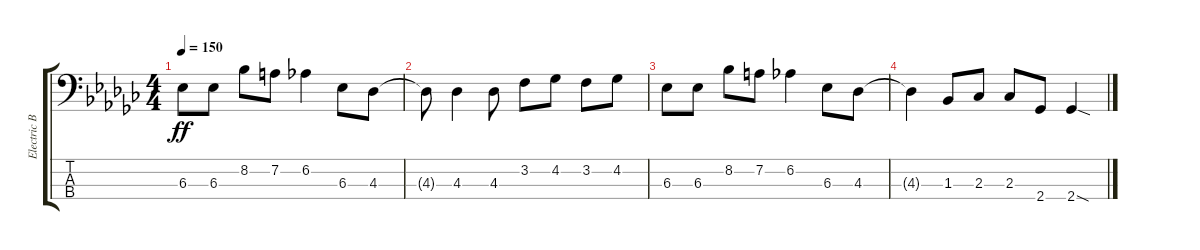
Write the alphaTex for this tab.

\track ("Electric Bass" "Electric B") {instrument electricbassfinger}
\staff {score tabs}
\tuning (G2 D2 A1 E1) {hide}
\ts (4 4)
\tempo 150
\clef f4
\ks ebminor
6.3.8{dy ff} 6.3.8 8.2.8 7.2.8 6.2.4 6.3.8 4.3.8 |
4.3{t}.8 4.3.4 4.3.8 3.2.8 4.2.8 3.2.8 4.2.8 |
6.3.8 6.3.8 8.2.8 7.2.8 6.2.4 6.3.8 4.3.8 |
4.3{t}.4 1.3.8 2.3.8 2.3.8 2.4.8 2.4{sod}.4
